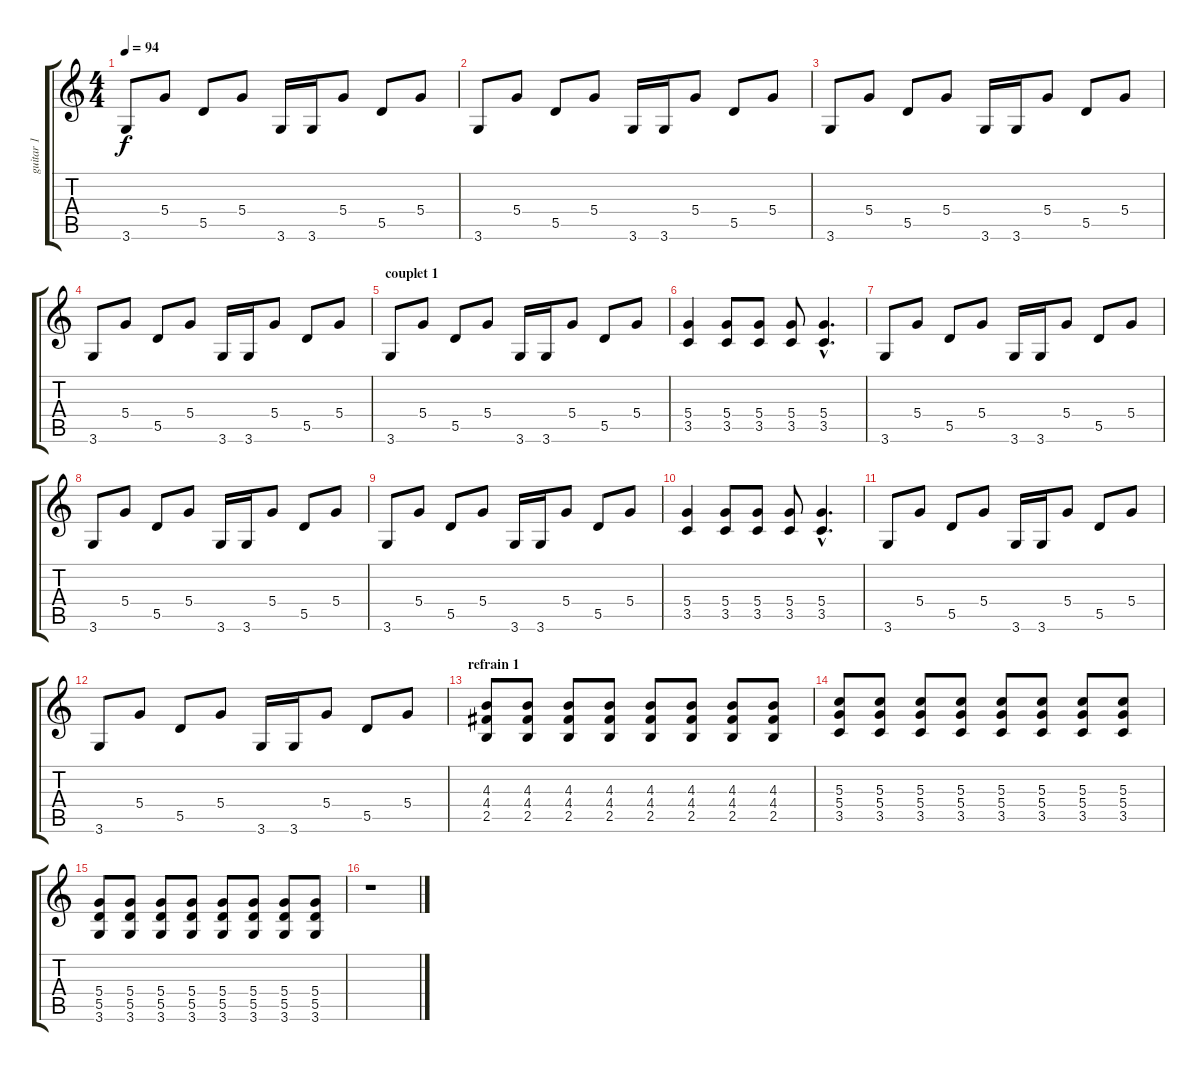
\track ("guitar 1" "guitar 1") {instrument acousticguitarnylon}
\staff {score tabs}
\tuning (E4 B3 G3 D3 A2 E2) {hide}
\ts (4 4)
\tempo 94
\clef g2
\ks c
3.6.8{dy f instrument acousticguitarnylon} 5.4.8 5.5.8 5.4.8 3.6.16 3.6.16 5.4.8 5.5.8 5.4.8 |
3.6.8 5.4.8 5.5.8 5.4.8 3.6.16 3.6.16 5.4.8 5.5.8 5.4.8 |
3.6.8 5.4.8 5.5.8 5.4.8 3.6.16 3.6.16 5.4.8 5.5.8 5.4.8 |
3.6.8 5.4.8 5.5.8 5.4.8 3.6.16 3.6.16 5.4.8 5.5.8 5.4.8 |
\section ("" "couplet 1")
3.6.8 5.4.8 5.5.8 5.4.8 3.6.16 3.6.16 5.4.8 5.5.8 5.4.8 |
(5.4 3.5).4 (5.4 3.5).8 (5.4 3.5).8 (5.4 3.5).8 (5.4{hac} 3.5{hac}).4{d} |
3.6.8 5.4.8 5.5.8 5.4.8 3.6.16 3.6.16 5.4.8 5.5.8 5.4.8 |
3.6.8 5.4.8 5.5.8 5.4.8 3.6.16 3.6.16 5.4.8 5.5.8 5.4.8 |
3.6.8 5.4.8 5.5.8 5.4.8 3.6.16 3.6.16 5.4.8 5.5.8 5.4.8 |
(5.4 3.5).4 (5.4 3.5).8 (5.4 3.5).8 (5.4 3.5).8 (5.4{hac} 3.5{hac}).4{d} |
3.6.8 5.4.8 5.5.8 5.4.8 3.6.16 3.6.16 5.4.8 5.5.8 5.4.8 |
3.6.8 5.4.8 5.5.8 5.4.8 3.6.16 3.6.16 5.4.8 5.5.8 5.4.8 |
\section ("" "refrain 1")
(4.3 4.4 2.5).8 (4.3 4.4 2.5).8 (4.3 4.4 2.5).8 (4.3 4.4 2.5).8 (4.3 4.4 2.5).8 (4.3 4.4 2.5).8 (4.3 4.4 2.5).8 (4.3 4.4 2.5).8 |
(5.3 5.4 3.5).8 (5.3 5.4 3.5).8 (5.3 5.4 3.5).8 (5.3 5.4 3.5).8 (5.3 5.4 3.5).8 (5.3 5.4 3.5).8 (5.3 5.4 3.5).8 (5.3 5.4 3.5).8 |
(5.4 5.5 3.6).8 (5.4 5.5 3.6).8 (5.4 5.5 3.6).8 (5.4 5.5 3.6).8 (5.4 5.5 3.6).8 (5.4 5.5 3.6).8 (5.4 5.5 3.6).8 (5.4 5.5 3.6).8 |
r.1
